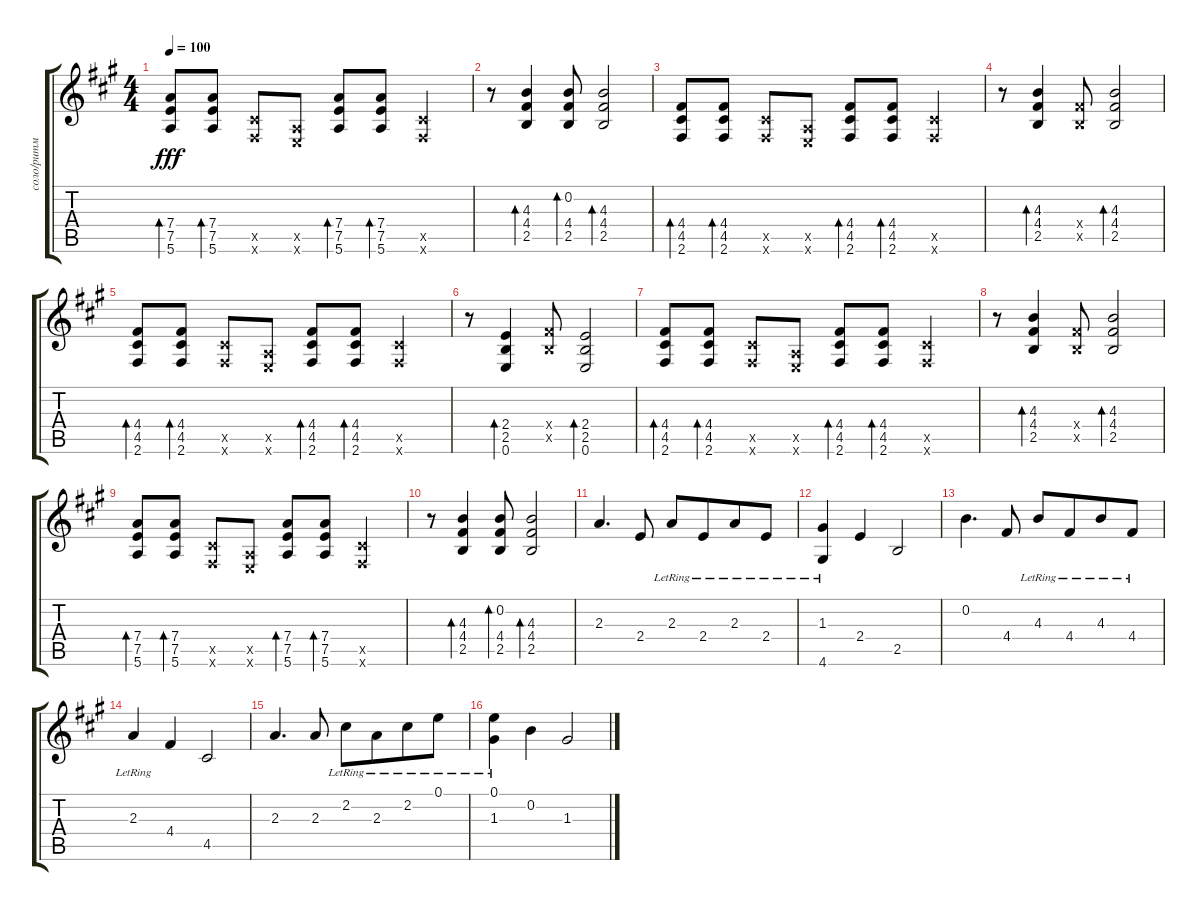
\track ("соло/ритм" "соло/ритм") {instrument acousticguitarsteel}
\staff {score tabs}
\tuning (E4 B3 G3 D3 A2 E2) {hide}
\ts (4 4)
\tempo 100
\clef g2
\ks f#minor
(7.4 7.5 5.6).8{bd 60 dy fff} (7.4 7.5 5.6).8{bd 60} (4.5{x} 2.6{x}).8 (0.5{x} 0.6{x}).8 (7.4 7.5 5.6).8{bd 60} (7.4 7.5 5.6).8{bd 60} (4.5{x} 2.6{x}).4 |
r.8 (4.3 4.4 2.5).4{bd 60} (0.2 4.4 2.5).8{bd 60} (4.3 4.4 2.5).2{bd 60} |
(4.4 4.5 2.6).8{bd 60} (4.4 4.5 2.6).8{bd 60} (4.5{x} 2.6{x}).8 (0.5{x} 0.6{x}).8 (4.4 4.5 2.6).8{bd 60} (4.4 4.5 2.6).8{bd 60} (4.5{x} 2.6{x}).4 |
r.8 (4.3 4.4 2.5).4{bd 60} (4.4{x} 2.5{x}).8 (4.3 4.4 2.5).2{bd 60} |
(4.4 4.5 2.6).8{bd 60} (4.4 4.5 2.6).8{bd 60} (4.5{x} 2.6{x}).8 (0.5{x} 0.6{x}).8 (4.4 4.5 2.6).8{bd 60} (4.4 4.5 2.6).8{bd 60} (4.5{x} 2.6{x}).4 |
r.8 (2.4 2.5 0.6).4{bd 60} (4.4{x} 2.5{x}).8 (2.4 2.5 0.6).2{bd 60} |
(4.4 4.5 2.6).8{bd 60} (4.4 4.5 2.6).8{bd 60} (4.5{x} 2.6{x}).8 (0.5{x} 0.6{x}).8 (4.4 4.5 2.6).8{bd 60} (4.4 4.5 2.6).8{bd 60} (4.5{x} 2.6{x}).4 |
r.8 (4.3 4.4 2.5).4{bd 60} (4.4{x} 2.5{x}).8 (4.3 4.4 2.5).2{bd 60} |
(7.4 7.5 5.6).8{bd 60} (7.4 7.5 5.6).8{bd 60} (4.5{x} 2.6{x}).8 (0.5{x} 0.6{x}).8 (7.4 7.5 5.6).8{bd 60} (7.4 7.5 5.6).8{bd 60} (4.5{x} 2.6{x}).4 |
r.8 (4.3 4.4 2.5).4{bd 60} (0.2 4.4 2.5).8{bd 60} (4.3 4.4 2.5).2{bd 60} |
2.3.4{d} 2.4.8 2.3{lr}.8 2.4{lr}.8{beam merge} 2.3{lr}.8 2.4{lr}.8 |
(1.3 4.6{lr}).4 2.4.4 2.5.2 |
0.2.4{d} 4.4.8 4.3{lr}.8 4.4{lr}.8{beam merge} 4.3{lr}.8 4.4{lr}.8 |
2.3{lr}.4 4.4.4 4.5.2 |
2.3.4{d} 2.3.8 2.2{lr}.8 2.3{lr}.8{beam merge} 2.2{lr}.8 0.1{lr}.8 |
(0.1 1.3{lr}).4 0.2.4 1.3.2
